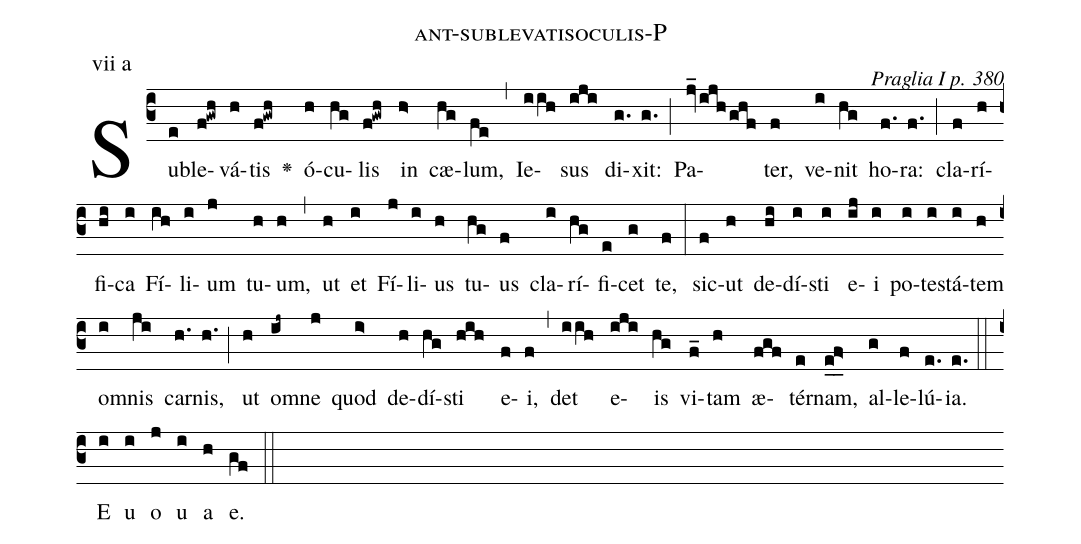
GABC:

name: ant-sublevatisoculis-P;
commentary: Praglia I p. 380;
annotation: vii a;
%%
(c3)Sub(e)le(f!gwh)vá(h)tis(f!gwh) <v>\greheightstar</v>() ó(h)cu(hg)lis(f!gwh)  in(h>) cæ(hg)lum,(fe) (,) Ie(iih)sus(iji) di(g.)xit:(g.) (;) Pa(jv_/ijh/ghf)ter,(f) ve(i)nit(hg) ho(f.)ra:(f.) (;) cla(f)rí(h)fi(hi)ca(i) Fí(ih)li(i)um(j) tu(h)um,(h) (,) ut(h) et(i) Fí(j)li(i)us(h) tu(hg)us(f) cla(i)rí(hg)fi(e)cet(g) te,(f) (:) sic(f)ut(h) de(hi)dí(i)sti(i) e(ij)i(i) po(i)te(i)stá(i)tem(h) om(i)nis(ji) car(h.)nis,(h.) (;) ut(h) om(ij~)ne(j) quod(i>) de(h)dí(hg)sti(hih) e(f)i,(f) (,) det(iih) e(iji)is(hg) vi(f_)tam(h) æ(fgf)tér(e)nam,(e_0f>_0) al(g)le(f)lú(e.)ia.(e.) (::)
E(i) u(i) o(j) u(i) a(h) e.(gf) (::)
